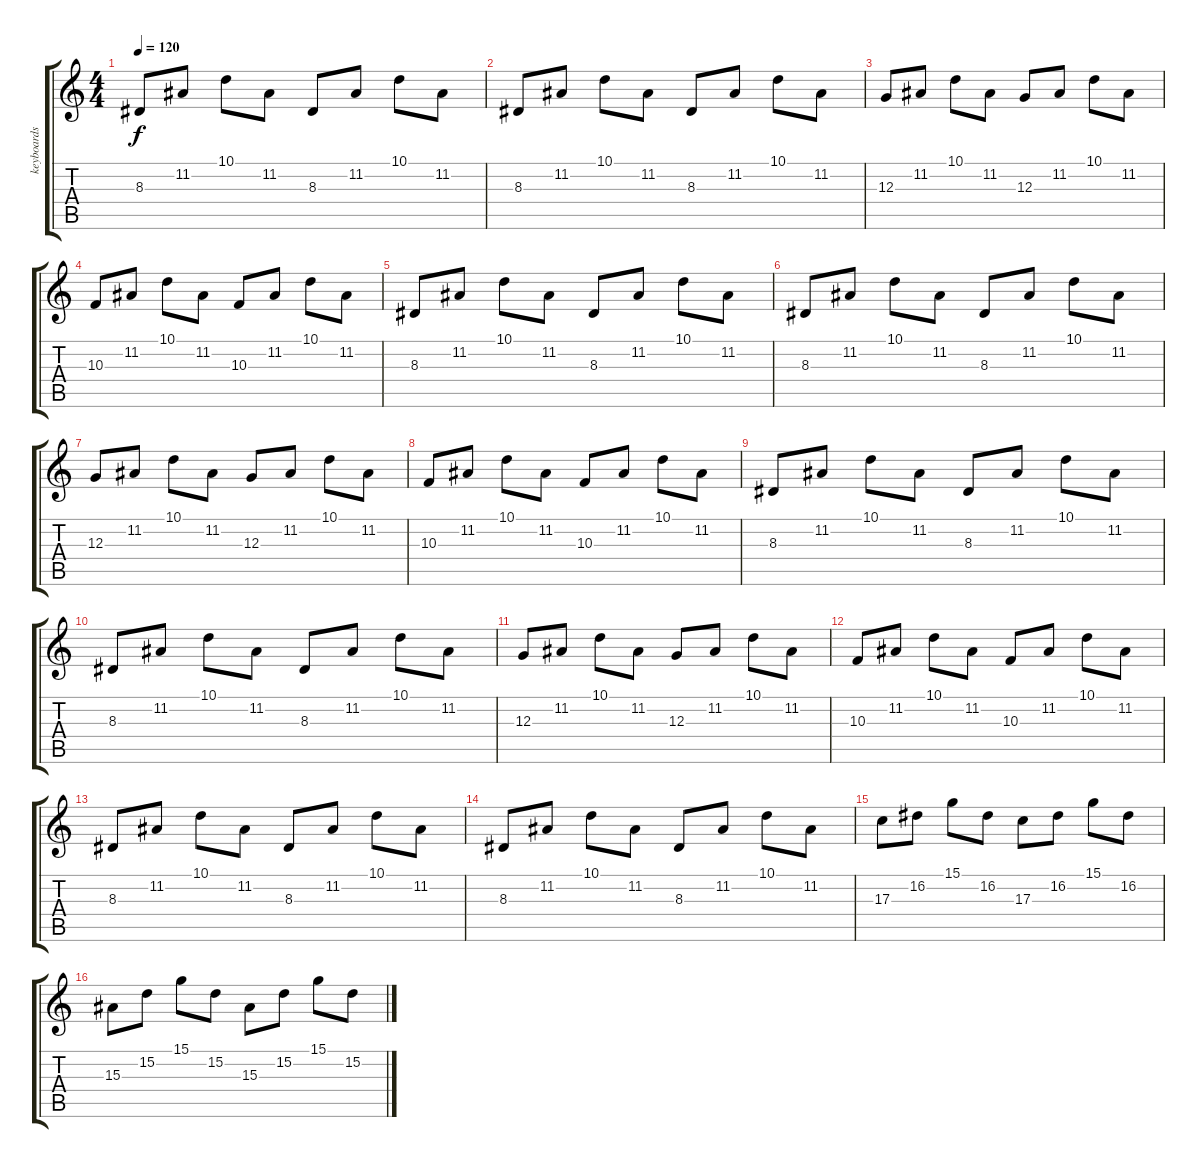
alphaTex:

\track ("keyboards" "keyboards") {instrument acousticgrandpiano}
\staff {score tabs}
\tuning (E4 B3 G3 D3 A2 E2) {hide}
\ts (4 4)
\tempo 120
\clef g2
\ks c
8.3.8{dy f} 11.2.8 10.1.8 11.2.8 8.3.8 11.2.8 10.1.8 11.2.8 |
8.3.8 11.2.8 10.1.8 11.2.8 8.3.8 11.2.8 10.1.8 11.2.8 |
12.3.8 11.2.8 10.1.8 11.2.8 12.3.8 11.2.8 10.1.8 11.2.8 |
10.3.8 11.2.8 10.1.8 11.2.8 10.3.8 11.2.8 10.1.8 11.2.8 |
8.3.8 11.2.8 10.1.8 11.2.8 8.3.8 11.2.8 10.1.8 11.2.8 |
8.3.8 11.2.8 10.1.8 11.2.8 8.3.8 11.2.8 10.1.8 11.2.8 |
12.3.8 11.2.8 10.1.8 11.2.8 12.3.8 11.2.8 10.1.8 11.2.8 |
10.3.8 11.2.8 10.1.8 11.2.8 10.3.8 11.2.8 10.1.8 11.2.8 |
8.3.8 11.2.8 10.1.8 11.2.8 8.3.8 11.2.8 10.1.8 11.2.8 |
8.3.8 11.2.8 10.1.8 11.2.8 8.3.8 11.2.8 10.1.8 11.2.8 |
12.3.8 11.2.8 10.1.8 11.2.8 12.3.8 11.2.8 10.1.8 11.2.8 |
10.3.8 11.2.8 10.1.8 11.2.8 10.3.8 11.2.8 10.1.8 11.2.8 |
8.3.8 11.2.8 10.1.8 11.2.8 8.3.8 11.2.8 10.1.8 11.2.8 |
8.3.8 11.2.8 10.1.8 11.2.8 8.3.8 11.2.8 10.1.8 11.2.8 |
17.3.8 16.2.8 15.1.8 16.2.8 17.3.8 16.2.8 15.1.8 16.2.8 |
15.3.8 15.2.8 15.1.8 15.2.8 15.3.8 15.2.8 15.1.8 15.2.8
